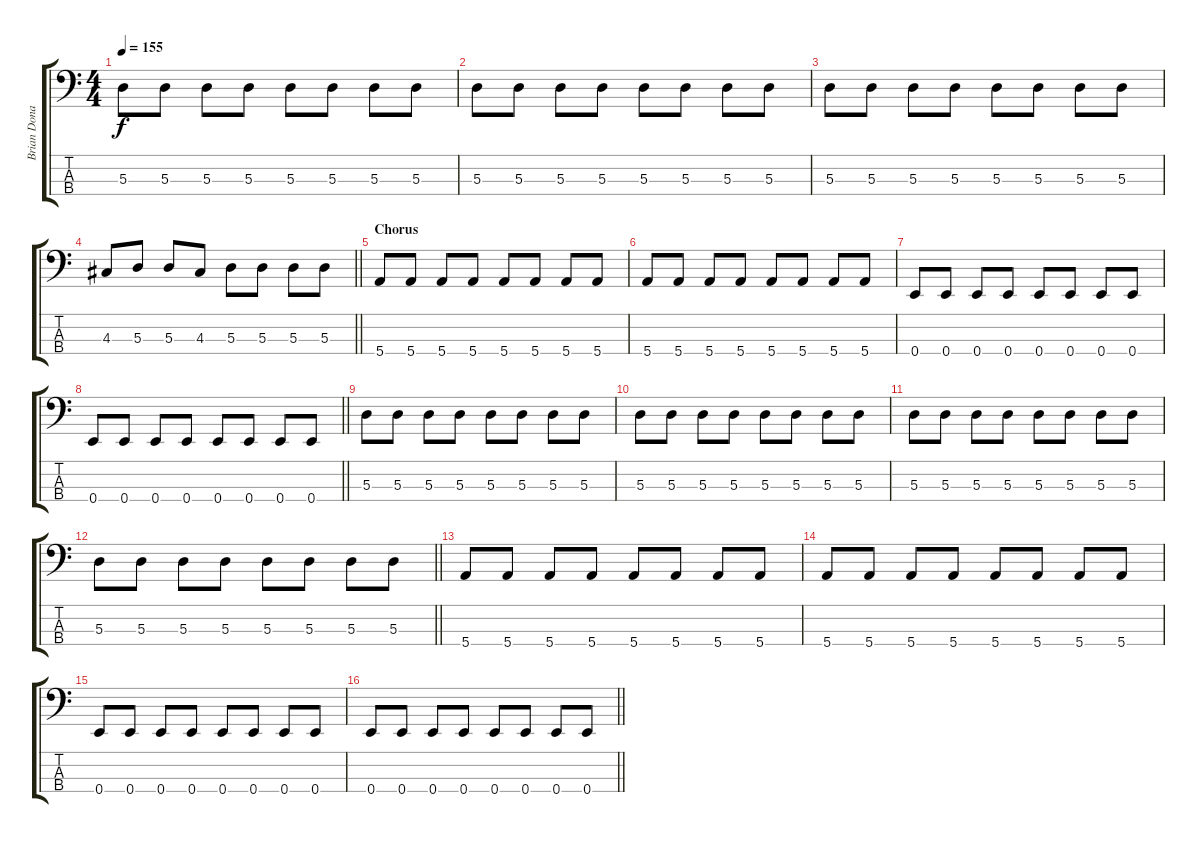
\track ("Brian Donahue (Bass)" "Brian Dona") {instrument electricbassfinger}
\staff {score tabs}
\tuning (G2 D2 A1 E1) {hide}
\ts (4 4)
\tempo 155
\clef f4
\ks c
5.3.8{dy f} 5.3.8 5.3.8 5.3.8 5.3.8 5.3.8 5.3.8 5.3.8 |
5.3.8 5.3.8 5.3.8 5.3.8 5.3.8 5.3.8 5.3.8 5.3.8 |
5.3.8 5.3.8 5.3.8 5.3.8 5.3.8 5.3.8 5.3.8 5.3.8 |
\barLineRight lightlight
4.3.8 5.3.8 5.3.8 4.3.8 5.3.8 5.3.8 5.3.8 5.3.8 |
\section ("" "Chorus")
5.4.8 5.4.8 5.4.8 5.4.8 5.4.8 5.4.8 5.4.8 5.4.8 |
5.4.8 5.4.8 5.4.8 5.4.8 5.4.8 5.4.8 5.4.8 5.4.8 |
0.4.8 0.4.8 0.4.8 0.4.8 0.4.8 0.4.8 0.4.8 0.4.8 |
\barLineRight lightlight
0.4.8 0.4.8 0.4.8 0.4.8 0.4.8 0.4.8 0.4.8 0.4.8 |
5.3.8 5.3.8 5.3.8 5.3.8 5.3.8 5.3.8 5.3.8 5.3.8 |
5.3.8 5.3.8 5.3.8 5.3.8 5.3.8 5.3.8 5.3.8 5.3.8 |
5.3.8 5.3.8 5.3.8 5.3.8 5.3.8 5.3.8 5.3.8 5.3.8 |
\barLineRight lightlight
5.3.8 5.3.8 5.3.8 5.3.8 5.3.8 5.3.8 5.3.8 5.3.8 |
5.4.8 5.4.8 5.4.8 5.4.8 5.4.8 5.4.8 5.4.8 5.4.8 |
5.4.8 5.4.8 5.4.8 5.4.8 5.4.8 5.4.8 5.4.8 5.4.8 |
0.4.8 0.4.8 0.4.8 0.4.8 0.4.8 0.4.8 0.4.8 0.4.8 |
\barLineRight lightlight
0.4.8 0.4.8 0.4.8 0.4.8 0.4.8 0.4.8 0.4.8 0.4.8
